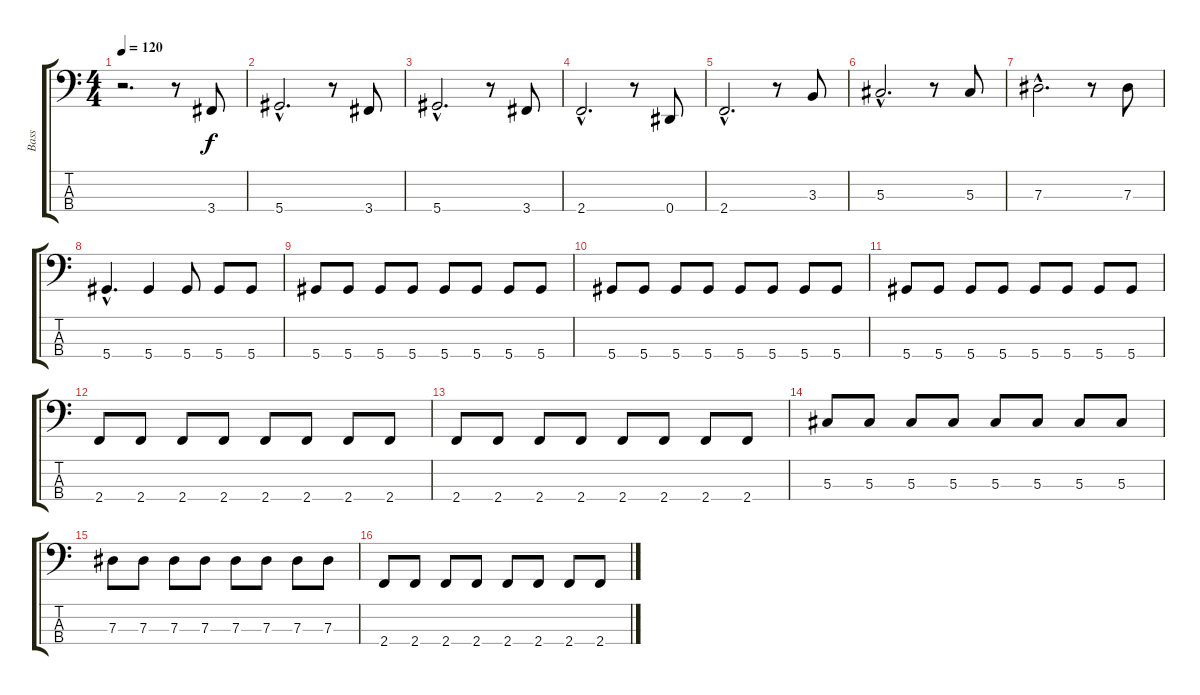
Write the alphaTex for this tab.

\track ("Bass" "Bass") {instrument electricbassfinger}
\staff {score tabs}
\tuning (Gb2 Db2 Ab1 Eb1) {hide}
\ts (4 4)
\tempo 120
\clef f4
\ks c
r.2{d dy f instrument electricbassfinger} r.8 3.4.8 |
5.4{hac}.2{d} r.8 3.4.8 |
5.4{hac}.2{d} r.8 3.4.8 |
2.4{hac}.2{d} r.8 0.4.8 |
2.4{hac}.2{d} r.8 3.3.8 |
5.3{hac}.2{d} r.8 5.3.8 |
7.3{hac}.2{d} r.8 7.3.8 |
5.4{hac}.4{d} 5.4.4 5.4.8 5.4.8 5.4.8 |
5.4.8 5.4.8 5.4.8 5.4.8 5.4.8 5.4.8 5.4.8 5.4.8 |
5.4.8 5.4.8 5.4.8 5.4.8 5.4.8 5.4.8 5.4.8 5.4.8 |
5.4.8 5.4.8 5.4.8 5.4.8 5.4.8 5.4.8 5.4.8 5.4.8 |
2.4.8 2.4.8 2.4.8 2.4.8 2.4.8 2.4.8 2.4.8 2.4.8 |
2.4.8 2.4.8 2.4.8 2.4.8 2.4.8 2.4.8 2.4.8 2.4.8 |
5.3.8 5.3.8 5.3.8 5.3.8 5.3.8 5.3.8 5.3.8 5.3.8 |
7.3.8 7.3.8 7.3.8 7.3.8 7.3.8 7.3.8 7.3.8 7.3.8 |
2.4.8 2.4.8 2.4.8 2.4.8 2.4.8 2.4.8 2.4.8 2.4.8
